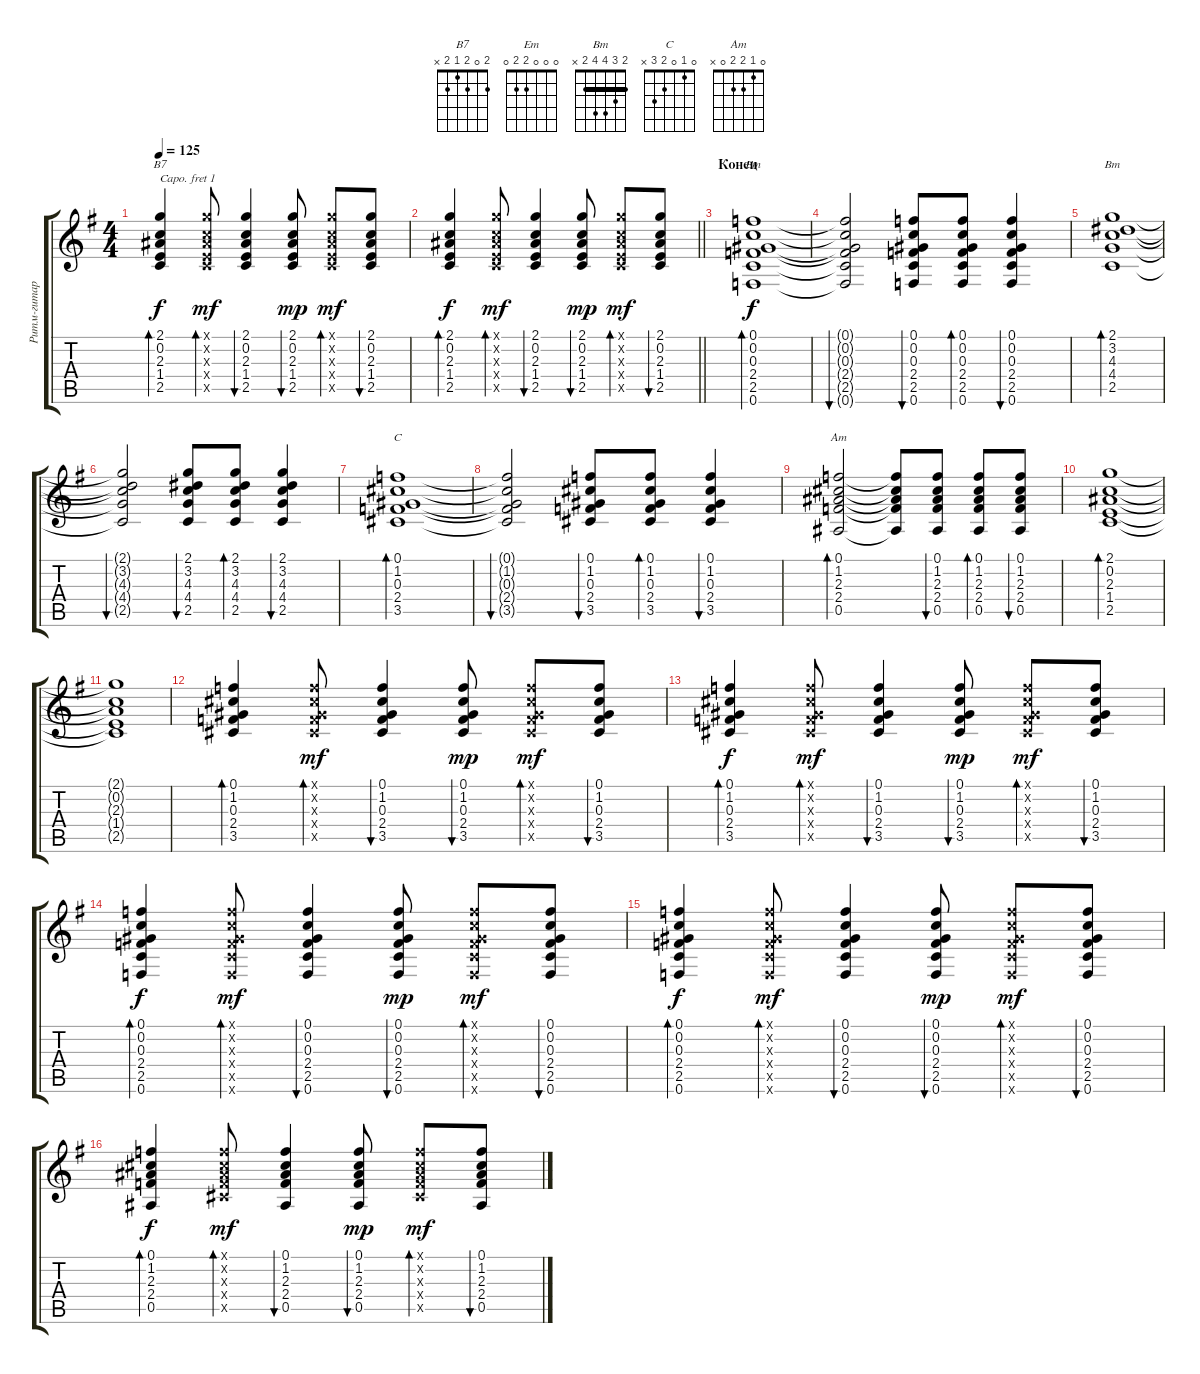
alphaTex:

\track ("Ритм-гитара" "Ритм-гитар") {instrument acousticguitarsteel}
\staff {score tabs}
\capo 1
\tuning (E4 B3 G3 D3 A2 E2) {hide}
\chord ("B7" 2 0 2 1 2 x)
\chord ("Em" 0 0 0 2 2 0)
\chord ("Bm" 2 3 4 4 2 x) {barre 2}
\chord ("C" 0 1 0 2 3 x)
\chord ("Am" 0 1 2 2 0 x)
\ts (4 4)
\tempo 125
\clef g2
\ks eminor
(2.1 0.2 2.3 1.4 2.5).4{bd 30 ch "B7" dy f} (2.1{x} 0.2{x} 2.3{x} 1.4{x} 2.5{x}).8{bd 30 dy mf} (2.1 0.2 2.3 1.4 2.5).4{bu 30} (2.1 0.2 2.3 1.4 2.5).8{bu 30 dy mp} (2.1{x} 0.2{x} 2.3{x} 1.4{x} 2.5{x}).8{bd 30 dy mf} (2.1 0.2 2.3 1.4 2.5).8{bu 30} |
\barLineRight lightlight
(2.1 0.2 2.3 1.4 2.5).4{bd 30 dy f} (2.1{x} 0.2{x} 2.3{x} 1.4{x} 2.5{x}).8{bd 30 dy mf} (2.1 0.2 2.3 1.4 2.5).4{bu 30} (2.1 0.2 2.3 1.4 2.5).8{bu 30 dy mp} (2.1{x} 0.2{x} 2.3{x} 1.4{x} 2.5{x}).8{bd 30 dy mf} (2.1 0.2 2.3 1.4 2.5).8{bu 30} |
\section ("" "Конец")
(0.1 0.2 0.3 2.4 2.5 0.6).1{bd 60 ch "Em" dy f} |
(0.1{t} 0.2{t} 0.3{t} 2.4{t} 2.5{t} 0.6{t}).2{bu 30} (0.1 0.2 0.3 2.4 2.5 0.6).8{bu 30} (0.1 0.2 0.3 2.4 2.5 0.6).8{bd 30} (0.1 0.2 0.3 2.4 2.5 0.6).4{bu 30} |
(2.1 3.2 4.3 4.4 2.5).1{bd 120 ch "Bm"} |
(2.1{t} 3.2{t} 4.3{t} 4.4{t} 2.5{t}).2{bu 30} (2.1 3.2 4.3 4.4 2.5).8{bu 30} (2.1 3.2 4.3 4.4 2.5).8{bd 30} (2.1 3.2 4.3 4.4 2.5).4{bu 30} |
(0.1 1.2 0.3 2.4 3.5).1{bd 120 ch "C"} |
(0.1{t} 1.2{t} 0.3{t} 2.4{t} 3.5{t}).2{bu 30} (0.1 1.2 0.3 2.4 3.5).8{bu 30} (0.1 1.2 0.3 2.4 3.5).8{bd 30} (0.1 1.2 0.3 2.4 3.5).4{bu 30} |
(0.1 1.2 2.3 2.4 0.5).2{bd 120 ch "Am"} (0.1{t} 1.2{t} 2.3{t} 2.4{t} 0.5{t}).8 (0.1 1.2 2.3 2.4 0.5).8{bu 30} (0.1 1.2 2.3 2.4 0.5).8{bd 30} (0.1 1.2 2.3 2.4 0.5).8{bu 30} |
(2.1 0.2 2.3 1.4 2.5).1{bd 240} |
(2.1{t} 0.2{t} 2.3{t} 1.4{t} 2.5{t}).1 |
(0.1 1.2 0.3 2.4 3.5).4{bd 30} (0.1{x} 1.2{x} 0.3{x} 2.4{x} 3.5{x}).8{bd 30 dy mf} (0.1 1.2 0.3 2.4 3.5).4{bu 30} (0.1 1.2 0.3 2.4 3.5).8{bu 30 dy mp} (0.1{x} 1.2{x} 0.3{x} 2.4{x} 3.5{x}).8{bd 30 dy mf} (0.1 1.2 0.3 2.4 3.5).8{bu 30} |
(0.1 1.2 0.3 2.4 3.5).4{bd 30 dy f} (0.1{x} 1.2{x} 0.3{x} 2.4{x} 3.5{x}).8{bd 30 dy mf} (0.1 1.2 0.3 2.4 3.5).4{bu 30} (0.1 1.2 0.3 2.4 3.5).8{bu 30 dy mp} (0.1{x} 1.2{x} 0.3{x} 2.4{x} 3.5{x}).8{bd 30 dy mf} (0.1 1.2 0.3 2.4 3.5).8{bu 30} |
(0.1 0.2 0.3 2.4 2.5 0.6).4{bd 30 dy f} (0.1{x} 0.2{x} 0.3{x} 2.4{x} 2.5{x} 0.6{x}).8{bd 30 dy mf} (0.1 0.2 0.3 2.4 2.5 0.6).4{bu 30} (0.1 0.2 0.3 2.4 2.5 0.6).8{bu 30 dy mp} (0.1{x} 0.2{x} 0.3{x} 2.4{x} 2.5{x} 0.6{x}).8{bd 30 dy mf} (0.1 0.2 0.3 2.4 2.5 0.6).8{bu 30} |
(0.1 0.2 0.3 2.4 2.5 0.6).4{bd 30 dy f} (0.1{x} 0.2{x} 0.3{x} 2.4{x} 2.5{x} 0.6{x}).8{bd 30 dy mf} (0.1 0.2 0.3 2.4 2.5 0.6).4{bu 30} (0.1 0.2 0.3 2.4 2.5 0.6).8{bu 30 dy mp} (0.1{x} 0.2{x} 0.3{x} 2.4{x} 2.5{x} 0.6{x}).8{bd 30 dy mf} (0.1 0.2 0.3 2.4 2.5 0.6).8{bu 30} |
(0.1 1.2 2.3 2.4 0.5).4{bd 30 dy f} (0.1{x} 1.2{x} 2.3{x} 2.4{x} 3.5{x}).8{bd 30 dy mf} (0.1 1.2 2.3 2.4 0.5).4{bu 30} (0.1 1.2 2.3 2.4 0.5).8{bu 30 dy mp} (0.1{x} 1.2{x} 2.3{x} 2.4{x} 3.5{x}).8{bd 30 dy mf} (0.1 1.2 2.3 2.4 0.5).8{bu 30}
